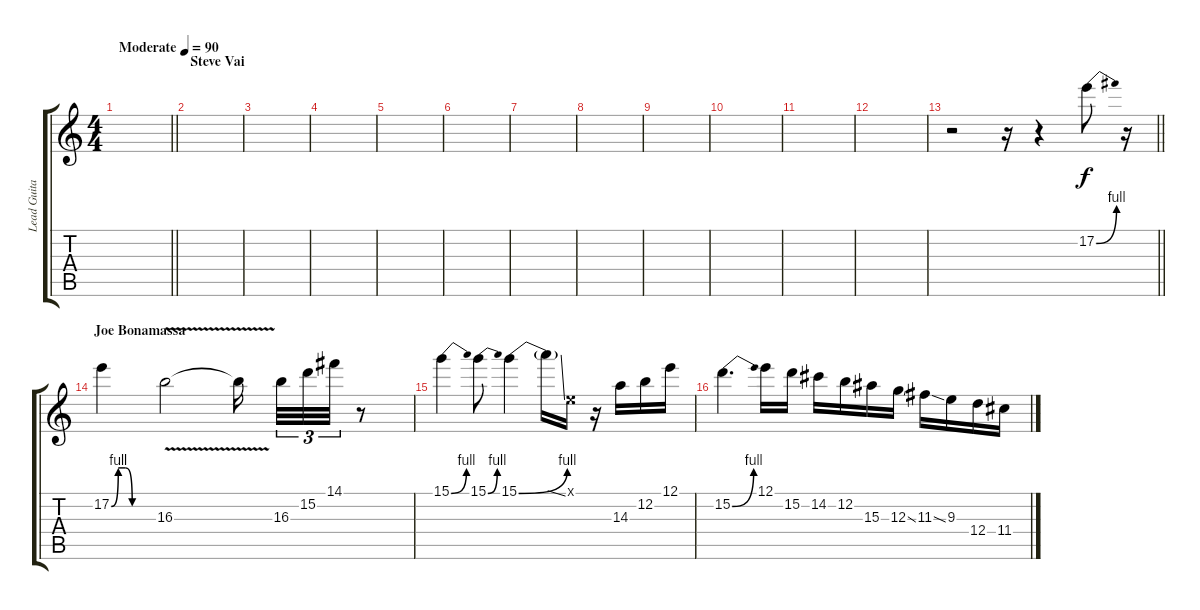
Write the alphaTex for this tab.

\track ("Lead Guitar 2" "Lead Guita") {instrument overdrivenguitar}
\staff {score tabs}
\tuning (E4 B3 G3 D3 A2 E2) {hide}
\ts (4 4)
\tempo (90 "Moderate")
\clef g2
\barLineRight lightlight
\ks c
|
\section ("" "Steve Vai")
|
|
|
|
|
|
|
|
|
|
|
\barLineRight lightlight
r.2 r.16 r.4 17.2{be (bend 0 0 60 4)}.8 r.16 |
\section ("" "Joe Bonamassa")
17.2{be (custom 0 0 10 4 20 4 30 0 60 0)}.4 16.3{v}.2 16.3{t}.16{beam splitsecondary} 16.3.32{tu (3 2)} 15.2.32{tu (3 2)} 14.1.32{tu (3 2)} r.8 |
15.1{be (bend 0 0 60 4)}.4 15.1{be (bend 0 0 60 4)}.8 15.1{be (bend 0 0 60 4)}.4 15.1{ss t}.16 0.1{x}.16 r.16 14.3.16 12.2.16 12.1.16 |
15.2{be (bend 0 0 60 4)}.4{d} 12.1.16 15.2.16 14.2.16 12.2.16 15.3.16 12.3{ss}.16 11.3{ss}.16 9.3.16 12.4.16 11.4{ss}.16
